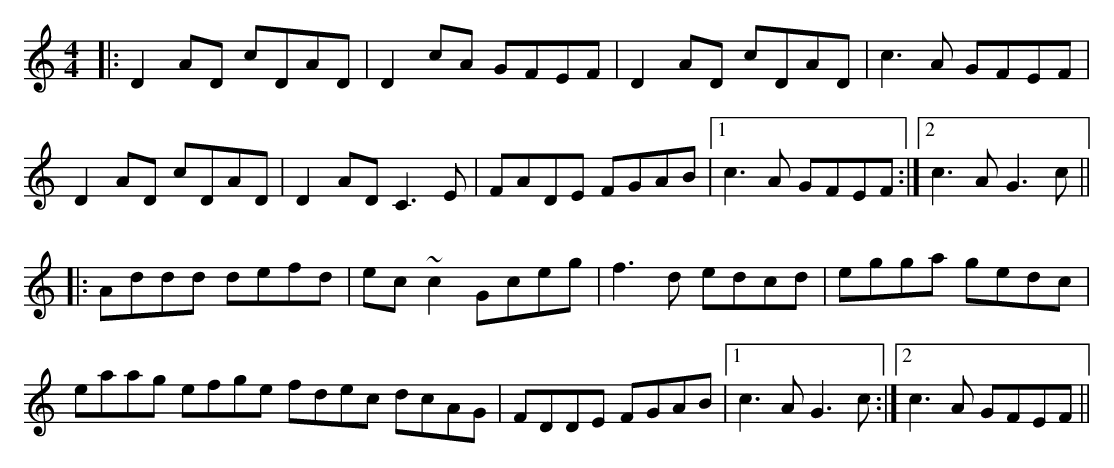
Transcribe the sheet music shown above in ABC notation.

X:1
M:4/4
K:Ddor
|:D2AD cDAD|D2cA GFEF|D2AD cDAD|c3A GFEF|
D2AD cDAD|D2AD C3E|FADE FGAB|1 c3A GFEF:|2 c3A G3c||
|:Addd defd|ec~c2 Gceg|f3d edcd|egga gedc|
eaag efge fdec dcAG|FDDE FGAB|1 c3A G3c:|2 c3A GFEF||
